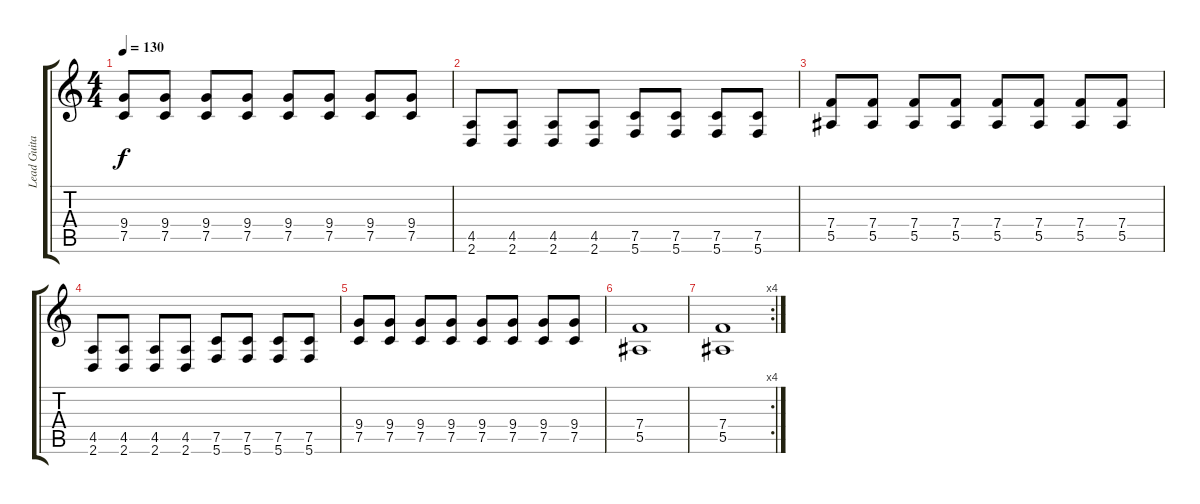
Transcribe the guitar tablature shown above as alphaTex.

\track ("Lead Guitar 2" "Lead Guita") {instrument distortionguitar}
\staff {score tabs}
\tuning (C4 G3 Eb3 Bb2 F2 C2) {hide}
\ts (4 4)
\tempo 130
\clef g2
\ks c
(9.4 7.5).8{dy f} (9.4 7.5).8 (9.4 7.5).8 (9.4 7.5).8 (9.4 7.5).8 (9.4 7.5).8 (9.4 7.5).8 (9.4 7.5).8 |
(4.5 2.6).8 (4.5 2.6).8 (4.5 2.6).8 (4.5 2.6).8 (7.5 5.6).8 (7.5 5.6).8 (7.5 5.6).8 (7.5 5.6).8 |
(7.4 5.5).8 (7.4 5.5).8 (7.4 5.5).8 (7.4 5.5).8 (7.4 5.5).8 (7.4 5.5).8 (7.4 5.5).8 (7.4 5.5).8 |
(4.5 2.6).8 (4.5 2.6).8 (4.5 2.6).8 (4.5 2.6).8 (7.5 5.6).8 (7.5 5.6).8 (7.5 5.6).8 (7.5 5.6).8 |
(9.4 7.5).8 (9.4 7.5).8 (9.4 7.5).8 (9.4 7.5).8 (9.4 7.5).8 (9.4 7.5).8 (9.4 7.5).8 (9.4 7.5).8 |
(7.4 5.5).1 |
\rc 4
(7.4 5.5).1
